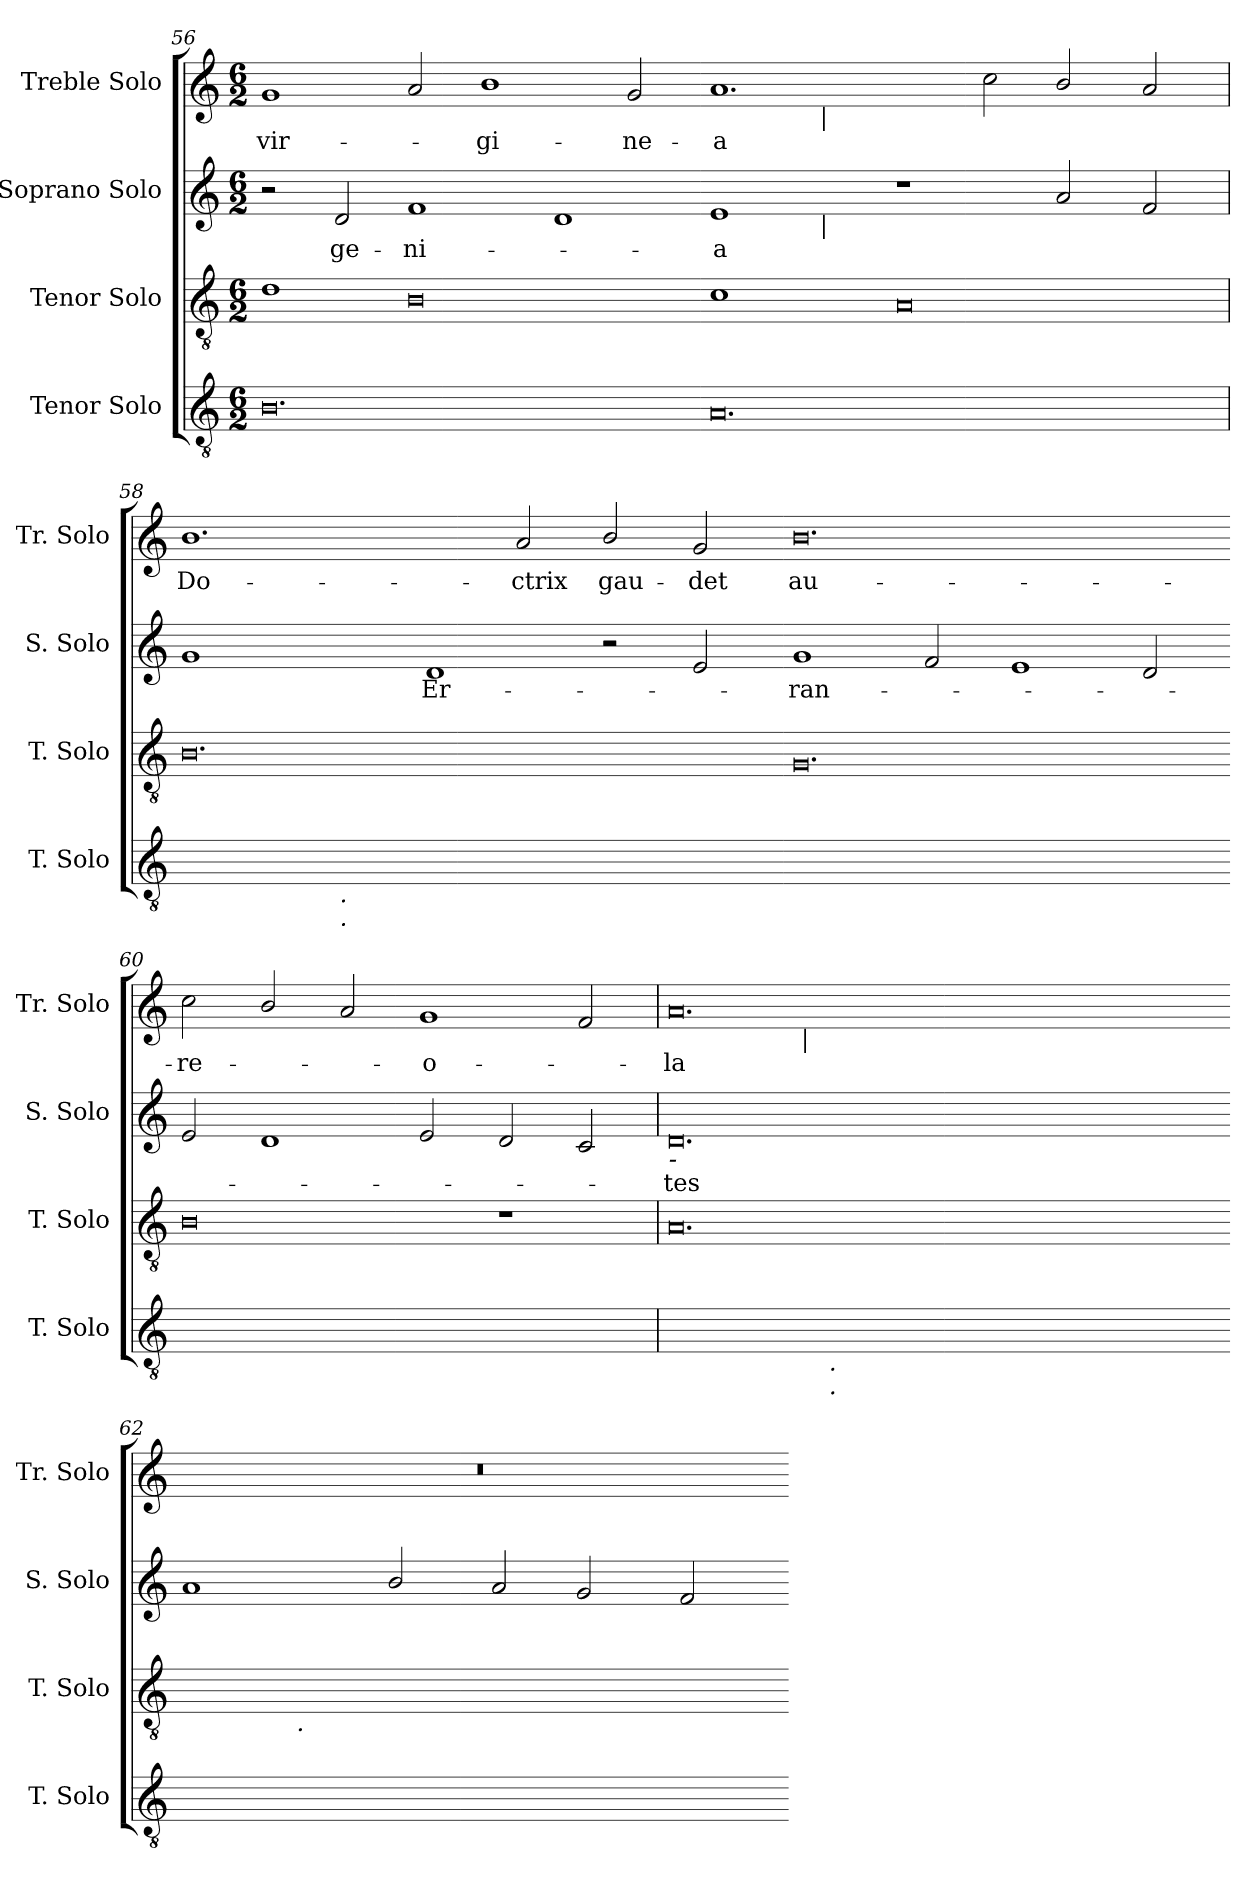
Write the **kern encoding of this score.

**kern	**kern	**kern	**text	**kern	**text
*part4	*part3	*part2	*part2	*part1	*part1
*staff4	*staff3	*staff2	*staff2	*staff1	*staff1
*I"Tenor Solo	*I"Tenor Solo	*I"Soprano Solo	*	*I"Treble Solo	*
*I'T. Solo	*I'T. Solo	*I'S. Solo	*	*I'Tr. Solo	*
*clefGv2	*clefGv2	*clefG2	*	*clefG2	*
*ITrd7c12	*ITrd7c12	*	*	*	*
*k[]	*k[]	*k[]	*	*k[]	*
*C:	*C:	*C:	*	*C:	*
*M6/2	*M6/2	*M6/2	*	*M6/2	*
=56	=56	=56	=56	=56	=56
!	!	!	!	!	!LO:LY:b:color=#000000
0.BBi	1Di	2r	.	1gi	vir-
!	!	!	!LO:LY:b:color=#000000	!	!
.	.	2di/	-ge-	.	.
!	!	!	!LO:LY:b:color=#000000	!	!
.	0BBi	1fi	-ni-	2ai/	.
!	!	!	!	!	!LO:LY:b:color=#000000
.	.	.	.	1bi	-gi-
.	.	1di	.	.	.
!	!	!	!	!	!LO:LY:b:color=#000000
.	.	.	.	2gi/	-ne-
=57-	=57-	=57-	=57-	=57-	=57-
!	!	!	!LO:LY:b:color=#000000	!	!
!	!	!	!	!	!LO:LY:b:color=#000000
*	*	*^	*	*^	*
0.AAi	1Ci	1ei	4ryy	-a	1.ai	4ryy	-a
.	.	.	8ryy	.	.	8ryy	.
.	.	.	16ryy	.	.	16ryy	.
.	.	.	64ryy	.	.	64ryy	.
!	!	!	!	!	!	!LO:TX:b:i:t=|	!
!	!	!	!LO:TX:b:i:t=|	!	!	!	!
.	.	.	1ryy	.	.	1ryy	.
.	0AAi	1r	.	.	.	.	.
.	.	.	1ryy	.	.	1ryy	.
.	.	.	.	.	2cci\	.	.
.	.	2ai/	.	.	2bi/	.	.
.	.	.	2ryy	.	.	2ryy	.
.	.	2fi/	.	.	2ai/	.	.
.	.	.	32.ryy	.	.	32.ryy	.
*	*	*v	*v	*	*	*	*
*	*	*	*	*v	*v	*
=58	=58	=58	=58	=58	=58
*	*	*^	*	*^	*
!	!	!	!	!	!	!	!LO:LY:b:color=#000000
*	*	*v	*v	*	*	*	*
*^	*	*	*	*v	*v	*
[<0.GGiyy	4ryy	0.BBi	1gi	.	1.bi	Do-
.	8ryy	.	.	.	.	.
.	16ryy	.	.	.	.	.
.	32ryy	.	.	.	.	.
.	64ryy	.	.	.	.	.
.	128ryy	.	.	.	.	.
.	256ryy	.	.	.	.	.
.	1024ryy	.	.	.	.	.
!	!LO:TX:b:i:t=.	!	!	!	!	!
!	!LO:TX:b:i:t=.	!	!	!	!	!
.	1ryy	.	.	.	.	.
!	!	!	!	!LO:LY:b:color=#000000	!	!
.	.	.	1di	Er-	.	.
.	1ryy	.	.	.	.	.
!	!	!	!	!	!	!LO:LY:b:color=#000000
.	.	.	.	.	2ai/	-ctrix
!	!	!	!	!	!	!LO:LY:b:color=#000000
.	.	.	2r	.	2bi/	gau-
.	2ryy	.	.	.	.	.
!	!	!	!	!	!	!LO:LY:b:color=#000000
.	.	.	2ei/	.	2gi/	-det
.	512.ryy	.	.	.	.	.
*v	*v	*	*	*	*	*
=59-	=59-	=59-	=59-	=59-	=59-
*^	*	*	*	*	*
!	!	!	!	!LO:LY:b:color=#000000	!	!
*v	*v	*	*	*	*	*
*^	*	*	*	*	*
!	!	!	!	!	!	!LO:LY:b:color=#000000
*v	*v	*	*	*	*	*
0.GGiyy_<	0.GGi	1gi	-ran-	0.bi	au-
.	.	2fi/	.	.	.
.	.	1ei	.	.	.
.	.	2di/	.	.	.
=60-	=60-	=60-	=60-	=60-	=60-
!	!	!	!	!	!LO:LY:b:color=#000000
0.GGiyy]	0BBi	2ei/	.	2cci\	-re-
.	.	1di	.	2bi/	.
.	.	.	.	2ai/	.
!	!	!	!	!	!LO:LY:b:color=#000000
.	.	2ei/	.	1gi	-o-
.	1r	2di/	.	.	.
.	.	2ci/	.	2fi/	.
!!LO:LB:g=z
=61	=61	=61	=61	=61	=61
!	!	!	!LO:LY:b:color=#000000	!	!
!	!	!LO:TX:b:i:t=-	!	!	!
!	!	!	!	!	!LO:LY:b:color=#000000
*^	*	*	*	*^	*
[<0.DDiyy	2ryy	0.AAi	0.di	-tes	0.ai	4ryy	-la
.	.	.	.	.	.	8ryy	.
.	.	.	.	.	.	16ryy	.
.	.	.	.	.	.	32ryy	.
.	.	.	.	.	.	128...ryy	.
!	!	!	!	!	!	!LO:TX:b:i:t=|	!
.	.	.	.	.	.	1ryy	.
.	32ryy	.	.	.	.	.	.
.	256ryy	.	.	.	.	.	.
!	!LO:TX:b:i:t=.	!	!	!	!	!	!
!	!LO:TX:b:i:t=.	!	!	!	!	!	!
.	1ryy	.	.	.	.	.	.
.	.	.	.	.	.	1ryy	.
.	1ryy	.	.	.	.	.	.
.	.	.	.	.	.	2ryy	.
.	4ryy	.	.	.	.	.	.
.	8ryy	.	.	.	.	.	.
.	16ryy	.	.	.	.	.	.
.	64..ryy	.	.	.	.	.	.
.	.	.	.	.	.	64ryy	.
.	.	.	.	.	.	1024ryy	.
=62-	=62-	=62-	=62-	=62-	=62-	=62-	=62-
!	!	!	!	!	!LO:N:vis=1	!	!
*v	*v	*^	*	*	*v	*v	*
0.DDiyy_<	[>0.Diyy	4ryy	1ai	.	0.r	.
.	.	8ryy	.	.	.	.
.	.	32..ryy	.	.	.	.
!	!	!LO:TX:b:i:t=.	!	!	!	!
.	.	1ryy	.	.	.	.
.	.	.	2bi/	.	.	.
.	.	1ryy	.	.	.	.
.	.	.	2ai/	.	.	.
.	.	.	2gi/	.	.	.
.	.	2ryy	.	.	.	.
.	.	.	2fi/	.	.	.
.	.	16ryy	.	.	.	.
.	.	128ryy	.	.	.	.
*	*v	*v	*	*	*	*
=-	=-	=-	=-	=-	=-
*-	*-	*-	*-	*-	*-
